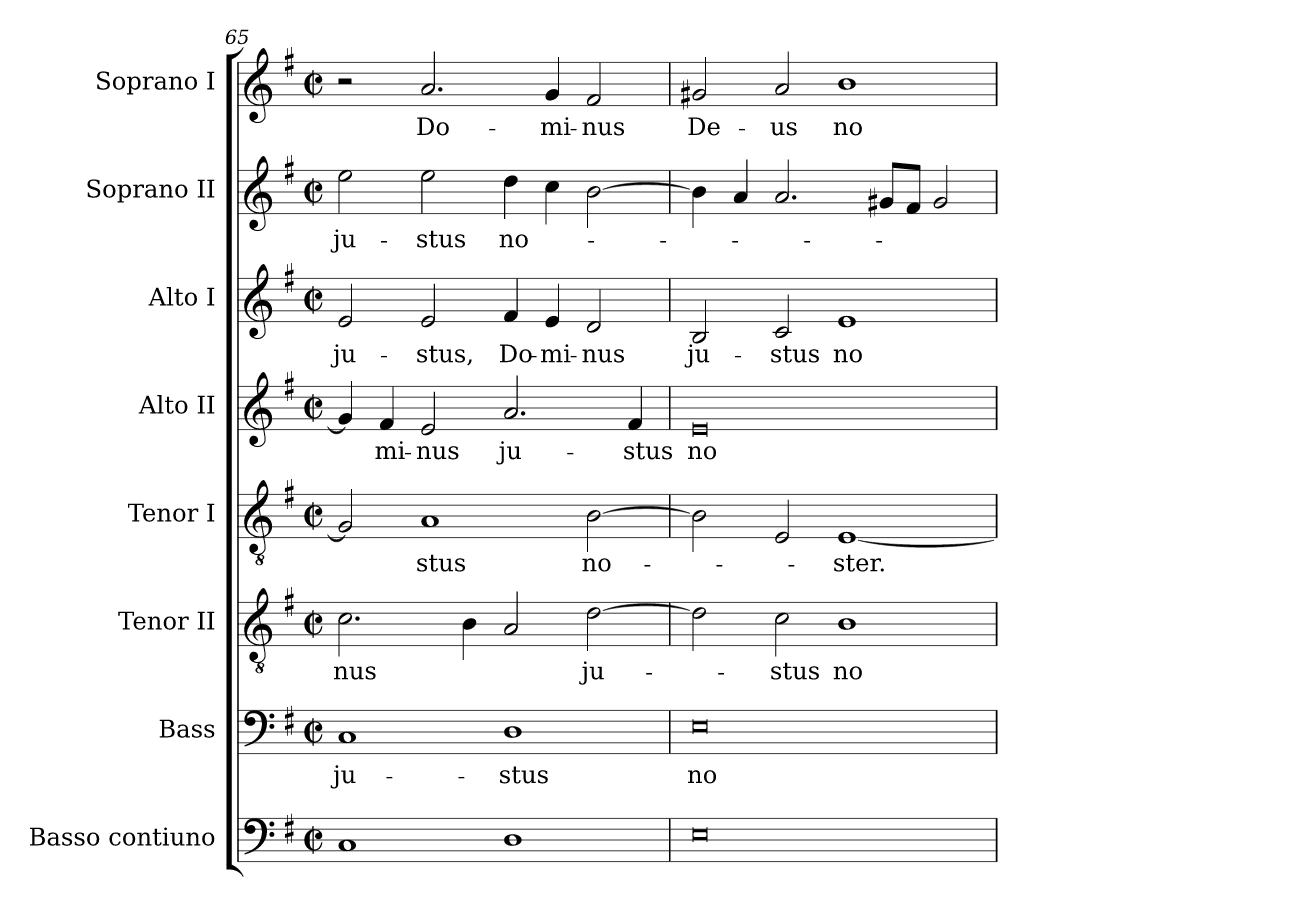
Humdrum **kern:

**kern	**kern	**text	**kern	**text	**kern	**text	**kern	**text	**kern	**text	**kern	**text	**kern	**text
*part8	*part7	*part7	*part6	*part6	*part5	*part5	*part4	*part4	*part3	*part3	*part2	*part2	*part1	*part1
*staff8	*staff7	*staff7	*staff6	*staff6	*staff5	*staff5	*staff4	*staff4	*staff3	*staff3	*staff2	*staff2	*staff1	*staff1
*I"Basso contiuno	*I"Bass	*	*I"Tenor II	*	*I"Tenor I	*	*I"Alto II	*	*I"Alto I	*	*I"Soprano II	*	*I"Soprano I	*
*	*I'B	*	*	*	*I'T	*	*	*	*I'A	*	*	*	*	*
*clefF4	*clefF4	*	*clefGv2	*	*clefGv2	*	*clefG2	*	*clefG2	*	*clefG2	*	*clefG2	*
*k[f#]	*k[f#]	*	*k[f#]	*	*k[f#]	*	*k[f#]	*	*k[f#]	*	*k[f#]	*	*k[f#]	*
*G:	*G:	*	*G:	*	*G:	*	*G:	*	*G:	*	*G:	*	*G:	*
*M2/2	*M2/2	*	*M2/2	*	*M2/2	*	*M2/2	*	*M2/2	*	*M2/2	*	*M2/2	*
*met(c|)	*met(c|)	*	*met(c|)	*	*met(c|)	*	*met(c|)	*	*met(c|)	*	*met(c|)	*	*met(c|)	*
=65	=65	=65	=65	=65	=65	=65	=65	=65	=65	=65	=65	=65	=65	=65
!	!	!LO:LY:b:color=#000000	!	!	!	!	!	!	!	!	!	!	!	!
!	!	!	!	!LO:LY:b:color=#000000	!	!	!	!	!	!	!	!	!	!
!	!	!	!	!	!	!	!	!	!	!LO:LY:b:color=#000000	!	!	!	!
!	!	!	!	!	!	!	!	!	!	!	!	!LO:LY:b:color=#000000	!	!
1Ci	1Ci	ju-	2.ci\	-nus	2Gi/]	.	4gi/]	.	2ei/	ju-	2eei\	ju-	2r	.
!	!	!	!	!	!	!	!	!LO:LY:b:color=#000000	!	!	!	!	!	!
.	.	.	.	.	.	.	4f#i/	-mi-	.	.	.	.	.	.
!	!	!	!	!	!	!LO:LY:b:color=#000000	!	!	!	!	!	!	!	!
!	!	!	!	!	!	!	!	!LO:LY:b:color=#000000	!	!	!	!	!	!
!	!	!	!	!	!	!	!	!	!	!LO:LY:b:color=#000000	!	!	!	!
!	!	!	!	!	!	!	!	!	!	!	!	!LO:LY:b:color=#000000	!	!
!	!	!	!	!	!	!	!	!	!	!	!	!	!	!LO:LY:b:color=#000000
.	.	.	.	.	1Ai	-stus	2ei/	-nus	2ei/	-stus,	2eei\	-stus	2.ai/	Do-
.	.	.	4Bi\	.	.	.	.	.	.	.	.	.	.	.
!	!	!LO:LY:b:color=#000000	!	!	!	!	!	!	!	!	!	!	!	!
!	!	!	!	!	!	!	!	!LO:LY:b:color=#000000	!	!	!	!	!	!
!	!	!	!	!	!	!	!	!	!	!LO:LY:b:color=#000000	!	!	!	!
!	!	!	!	!	!	!	!	!	!	!	!	!LO:LY:b:color=#000000	!	!
1Di	1Di	-stus	2Ai/	.	.	.	2.ai/	ju-	4f#i/	Do-	4ddi\	no-	.	.
!	!	!	!	!	!	!	!	!	!	!LO:LY:b:color=#000000	!	!	!	!
!	!	!	!	!	!	!	!	!	!	!	!	!	!	!LO:LY:b:color=#000000
.	.	.	.	.	.	.	.	.	4ei/	-mi-	4cci\	.	4gi/	-mi-
!	!	!	!	!LO:LY:b:color=#000000	!	!	!	!	!	!	!	!	!	!
!	!	!	!	!	!	!LO:LY:b:color=#000000	!	!	!	!	!	!	!	!
!	!	!	!	!	!	!	!	!	!	!LO:LY:b:color=#000000	!	!	!	!
!	!	!	!	!	!	!	!	!	!	!	!	!	!	!LO:LY:b:color=#000000
.	.	.	[>2di\	ju-	[>2Bi\	no-	.	.	2di/	-nus	[>2bi\	.	2f#i/	-nus
!	!	!	!	!	!	!	!	!LO:LY:b:color=#000000	!	!	!	!	!	!
.	.	.	.	.	.	.	4f#i/	-stus	.	.	.	.	.	.
=66	=66	=66	=66	=66	=66	=66	=66	=66	=66	=66	=66	=66	=66	=66
!	!	!LO:LY:b:color=#000000	!	!	!	!	!	!	!	!	!	!	!	!
!	!	!	!	!	!	!	!	!LO:LY:b:color=#000000	!	!	!	!	!	!
!	!	!	!	!	!	!	!	!	!	!LO:LY:b:color=#000000	!	!	!	!
!	!	!	!	!	!	!	!	!	!	!	!	!	!	!LO:LY:b:color=#000000
0Ei	0Ei	no-	2di\]	.	2Bi\]	.	0ei	no-	2Bi/	ju-	4bi\]	.	2g#Xi/	De-
.	.	.	.	.	.	.	.	.	.	.	4ai/	.	.	.
!	!	!	!	!LO:LY:b:color=#000000	!	!	!	!	!	!	!	!	!	!
!	!	!	!	!	!	!	!	!	!	!LO:LY:b:color=#000000	!	!	!	!
!	!	!	!	!	!	!	!	!	!	!	!	!	!	!LO:LY:b:color=#000000
.	.	.	2ci\	-stus	2Ei/	.	.	.	2ci/	-stus	2.ai/	.	2ai/	-us
!	!	!	!	!LO:LY:b:color=#000000	!	!	!	!	!	!	!	!	!	!
!	!	!	!	!	!	!LO:LY:b:color=#000000	!	!	!	!	!	!	!	!
!	!	!	!	!	!	!	!	!	!	!LO:LY:b:color=#000000	!	!	!	!
!	!	!	!	!	!	!	!	!	!	!	!	!	!	!LO:LY:b:color=#000000
.	.	.	1Bi	no-	[<1Ei	-ster.	.	.	1ei	no-	.	.	1bi	no-
.	.	.	.	.	.	.	.	.	.	.	8g#Xi/L	.	.	.
.	.	.	.	.	.	.	.	.	.	.	8f#i/J	.	.	.
.	.	.	.	.	.	.	.	.	.	.	2g#i/	.	.	.
=	=	=	=	=	=	=	=	=	=	=	=	=	=	=
*-	*-	*-	*-	*-	*-	*-	*-	*-	*-	*-	*-	*-	*-	*-
